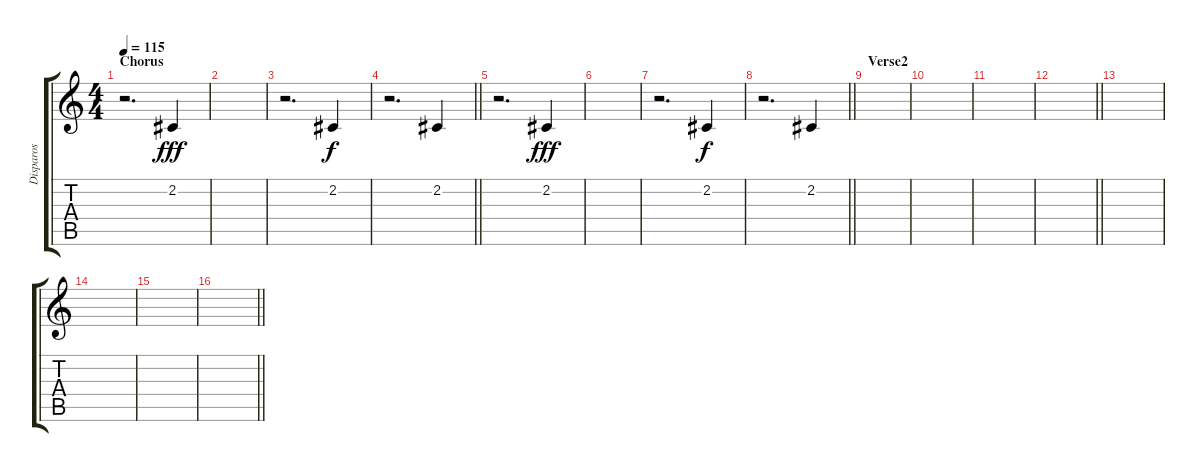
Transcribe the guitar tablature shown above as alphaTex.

\track ("Disparos" "Disparos") {instrument gunshot}
\staff {score tabs}
\tuning (E4 B3 G3 D3 A2 E2) {hide}
\ts (4 4)
\section ("" "Chorus")
\tempo 115
\clef g2
\ks c
r.2{d dy fff} 2.2.4 |
|
r.2{d} 2.2.4{dy f} |
\barLineRight lightlight
r.2{d} 2.2.4 |
r.2{d} 2.2.4{dy fff} |
|
r.2{d} 2.2.4{dy f} |
\barLineRight lightlight
r.2{d} 2.2.4 |
\section ("" "Verse2")
|
|
|
\barLineRight lightlight
|
|
|
|
\barLineRight lightlight
